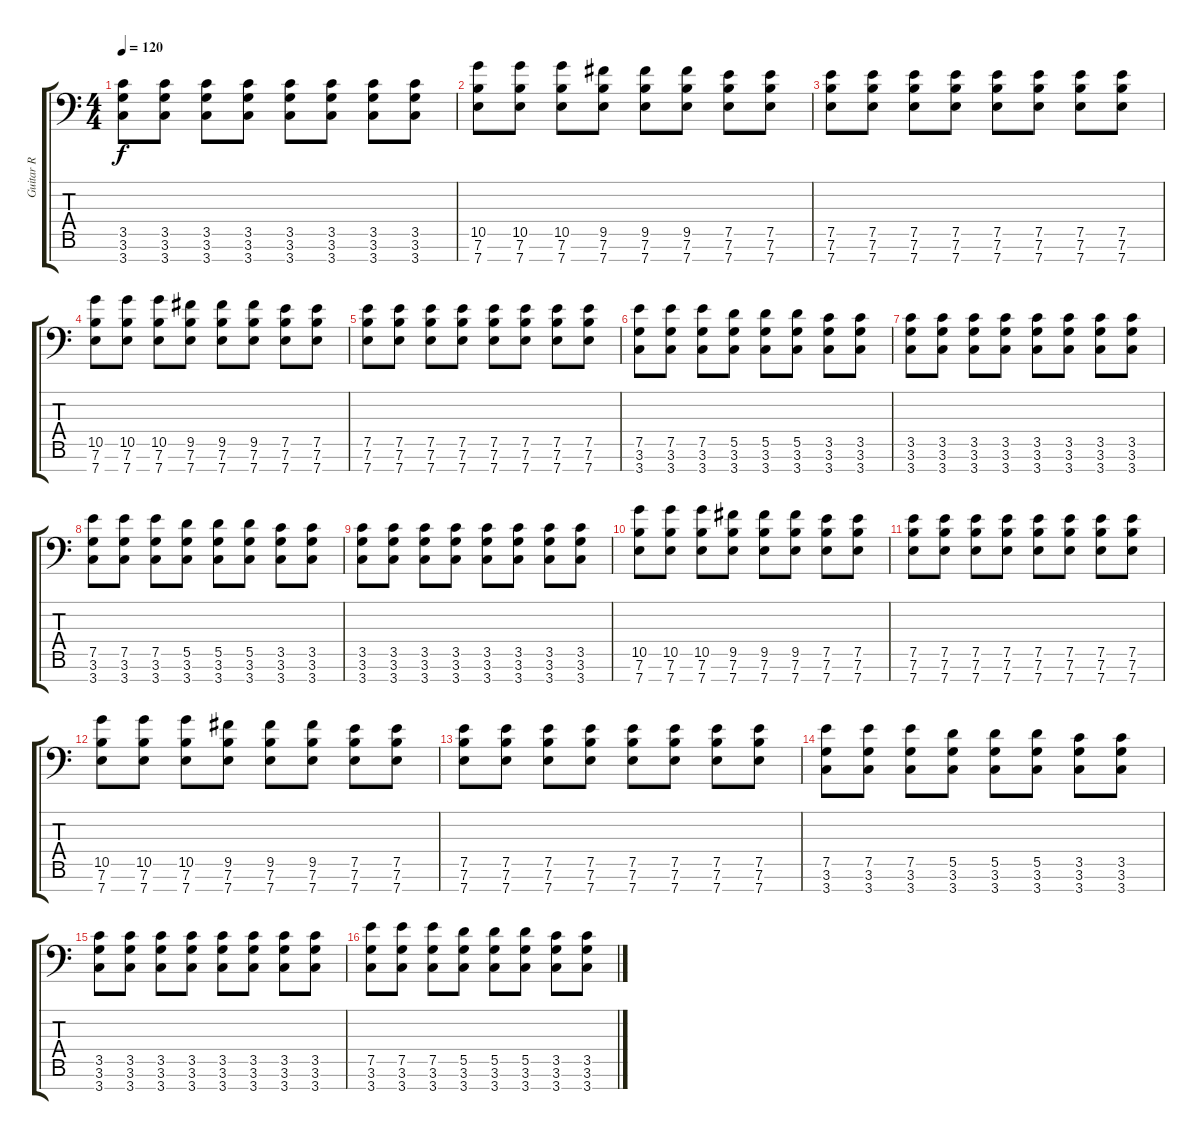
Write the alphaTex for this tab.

\track ("Guitar R" "Guitar R") {instrument overdrivenguitar}
\staff {score tabs}
\tuning (E4 B3 G3 D3 A2 E2 A1) {hide}
\ts (4 4)
\tempo 120
\clef f4
\ks c
(3.5 3.6 3.7).8{dy f} (3.5 3.6 3.7).8 (3.5 3.6 3.7).8 (3.5 3.6 3.7).8 (3.5 3.6 3.7).8 (3.5 3.6 3.7).8 (3.5 3.6 3.7).8 (3.5 3.6 3.7).8 |
(10.5 7.6 7.7).8 (10.5 7.6 7.7).8 (10.5 7.6 7.7).8 (9.5 7.6 7.7).8 (9.5 7.6 7.7).8 (9.5 7.6 7.7).8 (7.5 7.6 7.7).8 (7.5 7.6 7.7).8 |
(7.5 7.6 7.7).8 (7.5 7.6 7.7).8 (7.5 7.6 7.7).8 (7.5 7.6 7.7).8 (7.5 7.6 7.7).8 (7.5 7.6 7.7).8 (7.5 7.6 7.7).8 (7.5 7.6 7.7).8 |
(10.5 7.6 7.7).8 (10.5 7.6 7.7).8 (10.5 7.6 7.7).8 (9.5 7.6 7.7).8 (9.5 7.6 7.7).8 (9.5 7.6 7.7).8 (7.5 7.6 7.7).8 (7.5 7.6 7.7).8 |
(7.5 7.6 7.7).8 (7.5 7.6 7.7).8 (7.5 7.6 7.7).8 (7.5 7.6 7.7).8 (7.5 7.6 7.7).8 (7.5 7.6 7.7).8 (7.5 7.6 7.7).8 (7.5 7.6 7.7).8 |
(7.5 3.6 3.7).8 (7.5 3.6 3.7).8 (7.5 3.6 3.7).8 (5.5 3.6 3.7).8 (5.5 3.6 3.7).8 (5.5 3.6 3.7).8 (3.5 3.6 3.7).8 (3.5 3.6 3.7).8 |
(3.5 3.6 3.7).8 (3.5 3.6 3.7).8 (3.5 3.6 3.7).8 (3.5 3.6 3.7).8 (3.5 3.6 3.7).8 (3.5 3.6 3.7).8 (3.5 3.6 3.7).8 (3.5 3.6 3.7).8 |
(7.5 3.6 3.7).8 (7.5 3.6 3.7).8 (7.5 3.6 3.7).8 (5.5 3.6 3.7).8 (5.5 3.6 3.7).8 (5.5 3.6 3.7).8 (3.5 3.6 3.7).8 (3.5 3.6 3.7).8 |
(3.5 3.6 3.7).8 (3.5 3.6 3.7).8 (3.5 3.6 3.7).8 (3.5 3.6 3.7).8 (3.5 3.6 3.7).8 (3.5 3.6 3.7).8 (3.5 3.6 3.7).8 (3.5 3.6 3.7).8 |
(10.5 7.6 7.7).8 (10.5 7.6 7.7).8 (10.5 7.6 7.7).8 (9.5 7.6 7.7).8 (9.5 7.6 7.7).8 (9.5 7.6 7.7).8 (7.5 7.6 7.7).8 (7.5 7.6 7.7).8 |
(7.5 7.6 7.7).8 (7.5 7.6 7.7).8 (7.5 7.6 7.7).8 (7.5 7.6 7.7).8 (7.5 7.6 7.7).8 (7.5 7.6 7.7).8 (7.5 7.6 7.7).8 (7.5 7.6 7.7).8 |
(10.5 7.6 7.7).8 (10.5 7.6 7.7).8 (10.5 7.6 7.7).8 (9.5 7.6 7.7).8 (9.5 7.6 7.7).8 (9.5 7.6 7.7).8 (7.5 7.6 7.7).8 (7.5 7.6 7.7).8 |
(7.5 7.6 7.7).8 (7.5 7.6 7.7).8 (7.5 7.6 7.7).8 (7.5 7.6 7.7).8 (7.5 7.6 7.7).8 (7.5 7.6 7.7).8 (7.5 7.6 7.7).8 (7.5 7.6 7.7).8 |
(7.5 3.6 3.7).8 (7.5 3.6 3.7).8 (7.5 3.6 3.7).8 (5.5 3.6 3.7).8 (5.5 3.6 3.7).8 (5.5 3.6 3.7).8 (3.5 3.6 3.7).8 (3.5 3.6 3.7).8 |
(3.5 3.6 3.7).8 (3.5 3.6 3.7).8 (3.5 3.6 3.7).8 (3.5 3.6 3.7).8 (3.5 3.6 3.7).8 (3.5 3.6 3.7).8 (3.5 3.6 3.7).8 (3.5 3.6 3.7).8 |
(7.5 3.6 3.7).8 (7.5 3.6 3.7).8 (7.5 3.6 3.7).8 (5.5 3.6 3.7).8 (5.5 3.6 3.7).8 (5.5 3.6 3.7).8 (3.5 3.6 3.7).8 (3.5 3.6 3.7).8
